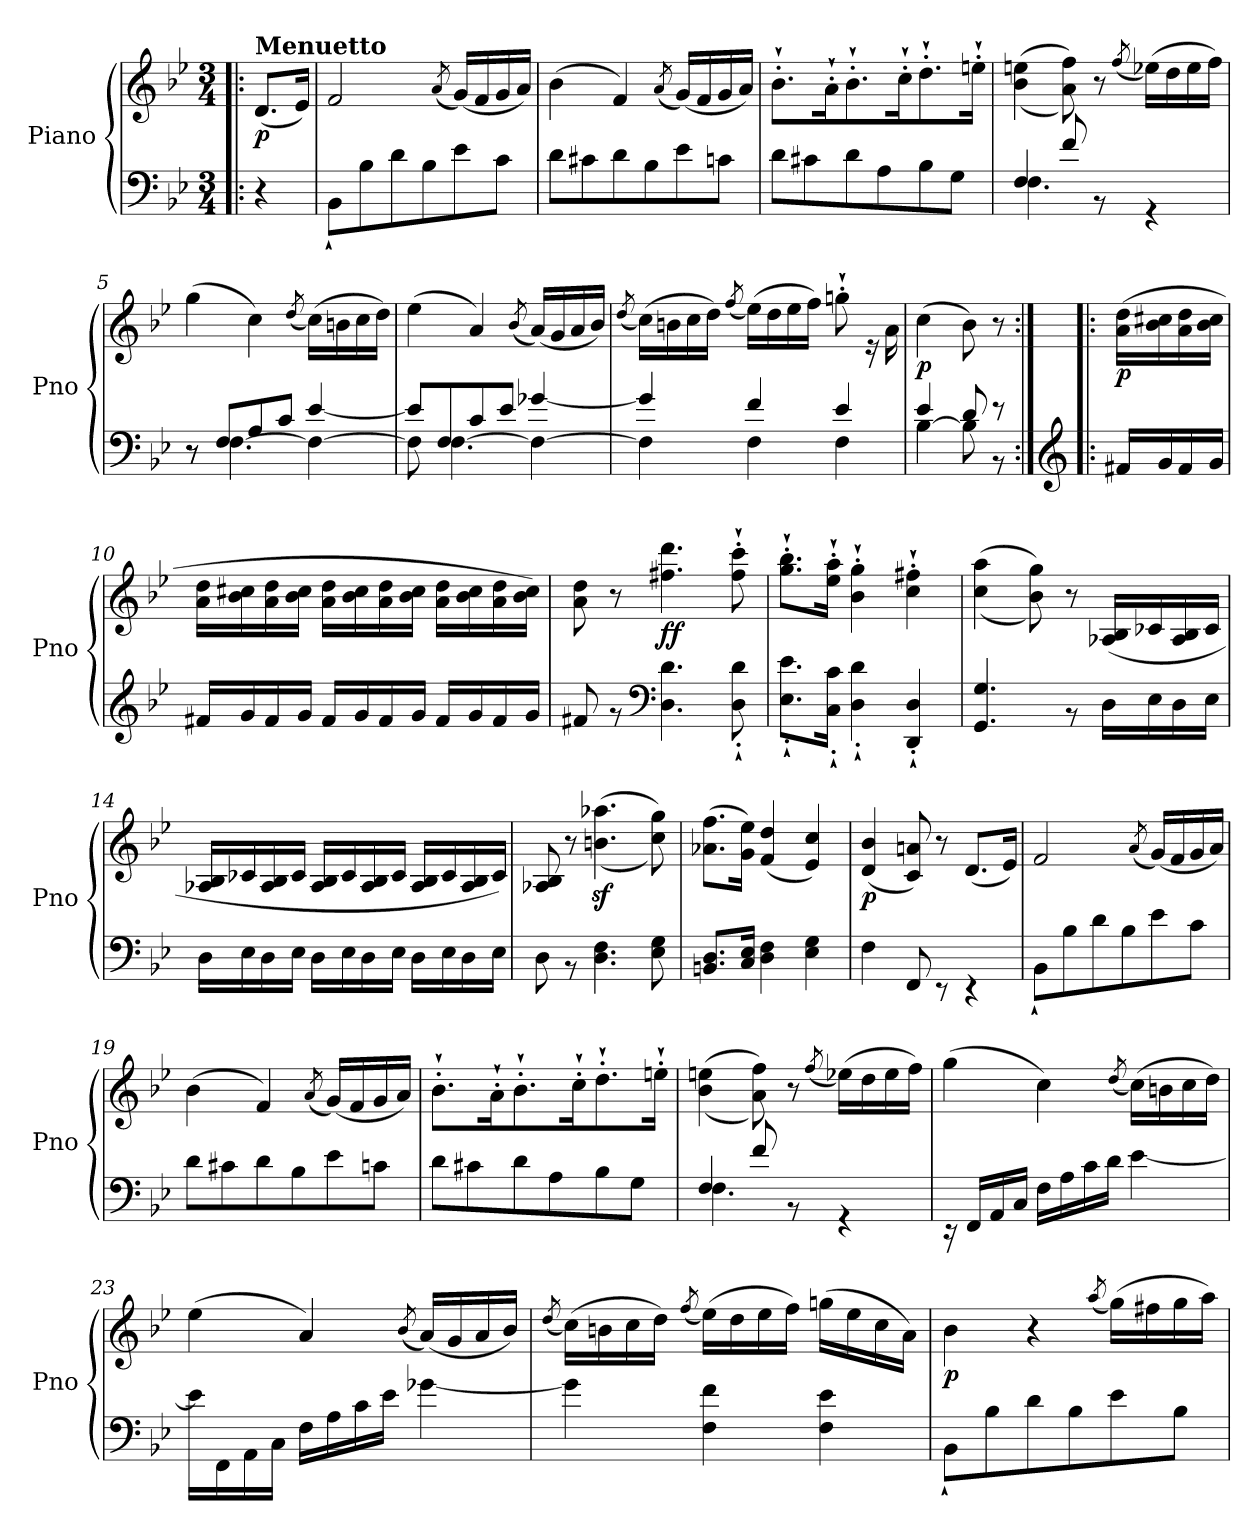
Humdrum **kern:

**kern	**kern	**dynam
*part1	*part1	*part1
*staff2	*staff1	*staff1/2
*I"Piano	*	*
*I'Pno	*	*
*clefF4	*clefG2	*
*k[b-e-]	*k[b-e-]	*
*M3/4	*M3/4	*
=!|:	=!|:	=!|:
*^	*	*
!	!	!LO:TX:a:B:t=Menuetto	!
!	!	!	!LO:DY:b
4ryy	4r	(<8.d/L	p
.	.	16e-/Jk)	.
=1	=1	=1	=1
2.ryy	8BB-`\L	2f/	.
.	8B-\	.	.
.	8d\	.	.
.	8B-\	.	.
.	.	(<8qa/	.
.	8e-\	(<16g/LL)	.
.	.	16f/	.
.	8c\J	16g/	.
.	.	16a/JJ)	.
=2	=2	=2	=2
2.ryy	8d\L	(>4b-\	.
.	8c#X\	.	.
.	8d\	4f/)	.
.	8B-\	.	.
.	.	(<8qa/	.
.	8e-\	(<16g/LL)	.
.	.	16f/	.
.	8cn\J	16g/	.
.	.	16a/JJ)	.
=3	=3	=3	=3
2.ryy	8d\L	8.b-'`\L	.
.	8c#X\	.	.
.	.	16a'`\K	.
.	8d\	8.b-'`\	.
.	8A\	.	.
.	.	16cc'`\K	.
.	8B-\	8.dd'`\	.
.	8G\J	.	.
.	.	16een'`\Jk	.
=4	=4	=4	=4
*	*^	*	*
2.ryy	4F/	4.F\	(>(>4b-\ 4een\	.
.	8f/	.	8a\ 8ff\))	.
.	8r	4.ryy	8r	.
.	.	.	(<8qff/	.
.	4r	.	(>16ee-X\LL)	.
.	.	.	16dd\	.
.	.	.	16ee-\	.
.	.	.	16ff\JJ)	.
!!LO:LB:g=z
=5	=5	=5	=5	=5
!	!	!	!	!LO:DY:b
2.ryy	8r	8r	(>4gg\	other-dynamics
.	8F/L	[4.F\	.	.
.	8A/	.	4cc\)	.
.	8c/J	.	.	.
.	.	.	(<8qdd/	.
.	[4e-/	4F\_	(>16cc\LL)	.
.	.	.	16bn\	.
.	.	.	16cc\	.
.	.	.	16dd\JJ)	.
=6	=6	=6	=6	=6
2.ryy	8e-/L]	8F\]	(>4ee-\	.
.	8F/	[4.F\	.	.
.	8c/	.	4a/)	.
.	8e-/J	.	.	.
.	.	.	(<8qb-/	.
.	[4g-X/	4F\_	(<16a/LL)	.
.	.	.	16g/	.
.	.	.	16a/	.
.	.	.	16b-/JJ)	.
=7	=7	=7	=7	=7
.	.	.	(<8qdd/	.
*	*	*	*^	*
2.ryy	4g-/]	4F\]	(>16cc\LL)	2ryy	.
.	.	.	16bn\	.	.
.	.	.	16cc\	.	.
.	.	.	16dd\JJ)	.	.
.	.	.	(<8qff/	.	.
.	4f/	4F\	(>16ee-\LL)	.	.
.	.	.	16dd\	.	.
.	.	.	16ee-\	.	.
.	.	.	16ff\JJ)	.	.
.	4e-/	4F\	8ryy	8ggn'`\	.
.	.	.	16re	16ryy	.
.	.	.	16ryy	16a\	.
=8	=8	=8	=8	=8	=8
!	!	!	!	!	!LO:DY:b
*	*	*	*v	*v	*
2ryy	4e-/	[4B-\	(>4cc\	p
.	8d/	8B-\]	8b-\)	.
.	8r	8r	8r	.
*v	*v	*v	*	*
!!LO:LB:g=z
=9:|!|:	=9:|!|:	=9:|!|:
*clefG2	*	*
*^	*	*
*	*^	*	*
!	!	!	!	!LO:DY:b
*	*v	*v	*	*
4ryy	16f#X/LL	(>16a\ 16dd\LL	p
.	16g/	16b-\ 16cc#X\	.
.	16f#/	16a\ 16dd\	.
.	16g/JJ	16b-\ 16cc#\JJ	.
!!LO:LB:g=z
=10	=10	=10	=10
!	!	!	!LO:DY:b
2.ryy	16f#X/LL	16a\ 16dd\LL	other-dynamics
.	16g/	16b-\ 16cc#X\	.
.	16f#/	16a\ 16dd\	.
.	16g/JJ	16b-\ 16cc#\JJ	.
.	16f#/LL	16a\ 16dd\LL	.
.	16g/	16b-\ 16cc#\	.
.	16f#/	16a\ 16dd\	.
.	16g/JJ	16b-\ 16cc#\JJ	.
.	16f#/LL	16a\ 16dd\LL	.
.	16g/	16b-\ 16cc#\	.
.	16f#/	16a\ 16dd\	.
.	16g/JJ	16b-\ 16cc#\JJ)	.
=11	=11	=11	=11
2.ryy	8f#X/	8a\ 8dd\	.
.	8r	8r	.
*clefF4	*	*	*
!	!	!	!LO:DY:b
.	4.D\ 4.d\	4.ff#X\ 4.ddd\	ff
.	8D\'` 8d\'`	8ff#\'` 8ccc\'`	.
=12	=12	=12	=12
2.ryy	8.E-\'` 8.e-\'`L	8.gg\'` 8.bb-\'`L	.
.	16C\'` 16c\'`Jk	16ee-\'` 16aa\'`Jk	.
.	4D\'` 4d\'`	4b-\'` 4gg\'`	.
.	4DD/'` 4D/'`	4cc\'` 4ff#X\'`	.
=13	=13	=13	=13
2.ryy	4.GG/ 4.G/	(>(>4cc\ 4aa\	.
.	.	8b-\ 8gg\))	.
.	8r	8r	.
!	!	!	!LO:DY:b
!	!	!	!LO:DY:n=1:b
.	16D\LL	(>16A-X/ 16B-/LL	p other-dynamics
.	16E-\	16c-X/	.
.	16D\	16A-/ 16B-/	.
.	16E-\JJ	16c-/JJ	.
!!LO:LB:g=z
=14	=14	=14	=14
2.ryy	16D\LL	16A-X/ 16B-/LL	.
.	16E-\	16c-X/	.
.	16D\	16A-/ 16B-/	.
.	16E-\JJ	16c-/JJ	.
.	16D\LL	16A-/ 16B-/LL	.
.	16E-\	16c-/	.
.	16D\	16A-/ 16B-/	.
.	16E-\JJ	16c-/JJ	.
.	16D\LL	16A-/ 16B-/LL	.
.	16E-\	16c-/	.
.	16D\	16A-/ 16B-/	.
.	16E-\JJ	16c-/JJ)	.
=15	=15	=15	=15
2.ryy	8D\	8A-X/ 8B-/	.
.	8r	8r	.
.	4.D\ 4.F\	(>(>4.bn\z< 4.aa-X\z<	.
.	8E-\ 8G\	8cc\ 8gg\))	.
=16	=16	=16	=16
!	!	!	!LO:DY:b
2.ryy	8.BBn/ 8.D/L	(>8.a-X\ 8.ff\L	other-dynamics
.	16C/ 16E-/Jk	16g\ 16ee-\Jk)	.
.	4D\ 4F\	(<4f/ 4dd/	.
.	4E-\ 4G\	4e-/ 4cc/)	.
=17	=17	=17	=17
!	!	!	!LO:DY:b
2.ryy	4F\	(<4d/ 4b-/	p
.	8FF/	8c/ 8an/)	.
.	8r	8r	.
.	4r	(<8.d/L	.
.	.	16e-/Jk)	.
!!LO:PB:g=z
=18	=18	=18	=18
2.ryy	8BB-`\L	2f/	.
.	8B-\	.	.
.	8d\	.	.
.	8B-\	.	.
.	.	(<8qa/	.
.	8e-\	(<16g/LL)	.
.	.	16f/	.
.	8c\J	16g/	.
.	.	16a/JJ)	.
!!LO:LB:g=z
=19	=19	=19	=19
2.ryy	8d\L	(>4b-\	.
.	8c#X\	.	.
.	8d\	4f/)	.
.	8B-\	.	.
.	.	(<8qa/	.
.	8e-\	(<16g/LL)	.
.	.	16f/	.
.	8cn\J	16g/	.
.	.	16a/JJ)	.
=20	=20	=20	=20
2.ryy	8d\L	8.b-'`\L	.
.	8c#X\	.	.
.	.	16a'`\K	.
.	8d\	8.b-'`\	.
.	8A\	.	.
.	.	16cc'`\K	.
.	8B-\	8.dd'`\	.
.	8G\J	.	.
.	.	16een'`\Jk	.
=21	=21	=21	=21
*	*^	*	*
2.ryy	4F/	4.F\	(>(>4b-\ 4een\	.
.	8f/	.	8a\ 8ff\))	.
.	8r	4.ryy	8r	.
.	.	.	(<8qff/	.
.	4r	.	(>16ee-X\LL)	.
.	.	.	16dd\	.
.	.	.	16ee-\	.
.	.	.	16ff\JJ)	.
*	*v	*v	*	*
=22	=22	=22	=22
!	!	!	!LO:DY:b
2.ryy	16r	(>4gg\	other-dynamics
.	16FF/LL	.	.
.	16AA/	.	.
.	16C/JJ	.	.
.	16F\LL	4cc\)	.
.	16A\	.	.
.	16c\	.	.
.	16d\JJ	.	.
.	.	(<8qdd/	.
.	[4e-\	(>16cc\LL)	.
.	.	16bn\	.
.	.	16cc\	.
.	.	16dd\JJ)	.
!!LO:PB:g=z
=23	=23	=23	=23
2.ryy	16e-\LL]	(>4ee-\	.
.	16FF\	.	.
.	16AA\	.	.
.	16C\JJ	.	.
.	16F\LL	4a/)	.
.	16A\	.	.
.	16c\	.	.
.	16e-\JJ	.	.
.	.	(<8qb-/	.
.	[4g-X\	(<16a/LL)	.
.	.	16g/	.
.	.	16a/	.
.	.	16b-/JJ)	.
=24	=24	=24	=24
.	.	(<8qdd/	.
2.ryy	4g-\]	(>16cc\LL)	.
.	.	16bn\	.
.	.	16cc\	.
.	.	16dd\JJ)	.
.	.	(<8qff/	.
.	4F\ 4f\	(>16ee-\LL)	.
.	.	16dd\	.
.	.	16ee-\	.
.	.	16ff\JJ)	.
.	4F\ 4e-\	(>16ggn\LL	.
.	.	16ee-\	.
.	.	16cc\	.
.	.	16a\JJ)	.
=25	=25	=25	=25
!	!	!	!LO:DY:b
2.ryy	8BB-`\L	4b-\	p
.	8B-\	.	.
.	8d\	4r	.
.	8B-\	.	.
.	.	(<8qaa/	.
.	8e-\	(>16gg\LL)	.
.	.	16ff#X\	.
.	8B-\J	16gg\	.
.	.	16aa\JJ)	.
*v	*v	*	*
=	=	=
*-	*-	*-
